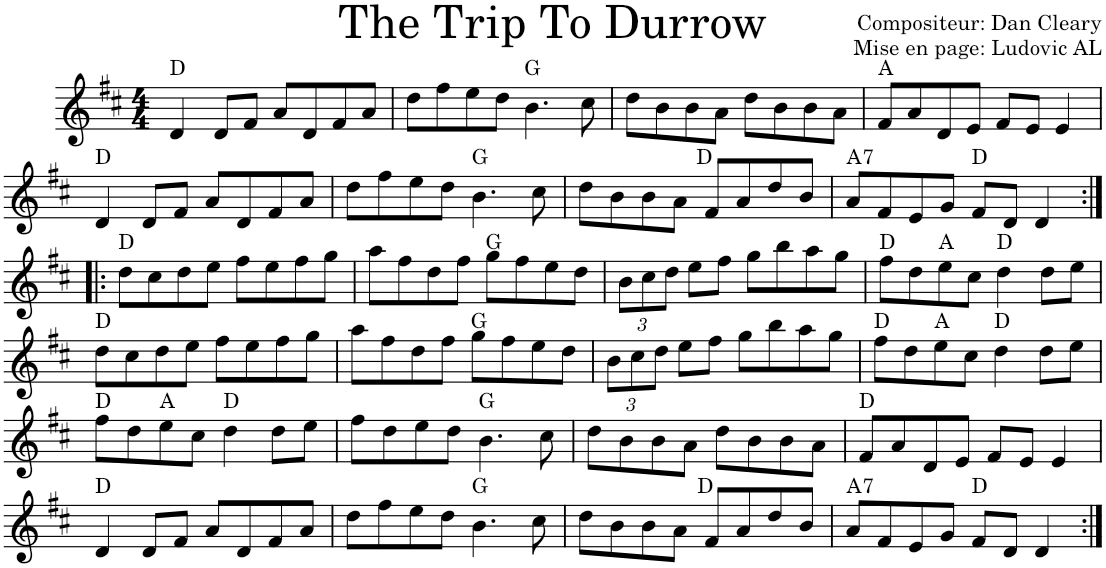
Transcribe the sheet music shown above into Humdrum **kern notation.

**kern	**harte
*part1	*part1
*staff1	*
*I"Violon	*
*I'Vln.	*
*clefG2	*
*k[f#c#]	*
*M4/4	*
=1	=1
4d/	D:maj
8d/L	.
8f#/J	.
8a/L	.
8d/	.
8f#/	.
8a/J	.
=2	=2
8dd\L	.
8ff#\	.
8ee\	.
8dd\J	.
4.b\	G:maj
8cc#\	.
=3	=3
8dd\L	.
8b\	.
8b\	.
8a\J	.
8dd\L	.
8b\	.
8b\	.
8a\J	.
=4	=4
8f#/L	A:maj
8a/	.
8d/	.
8e/J	.
8f#/L	.
8e/J	.
4e/	.
!!LO:LB:g=z
=5	=5
4d/	D:maj
8d/L	.
8f#/J	.
8a/L	.
8d/	.
8f#/	.
8a/J	.
=6	=6
8dd\L	.
8ff#\	.
8ee\	.
8dd\J	.
4.b\	G:maj
8cc#\	.
=7	=7
8dd\L	.
8b\	.
8b\	.
8a\J	.
8f#/L	D:maj
8a/	.
8dd/	.
8b/J	.
=8	=8
!	!LO:H:kt=7
8a/L	A:7
8f#/	.
8e/	.
8g/J	.
8f#/L	D:maj
8d/J	.
4d/	.
!!LO:LB:g=z
=9:|!|:	=9:|!|:
8dd\L	D:maj
8cc#\	.
8dd\	.
8ee\J	.
8ff#\L	.
8ee\	.
8ff#\	.
8gg\J	.
=10	=10
8aa\L	.
8ff#\	.
8dd\	.
8ff#\J	.
8gg\L	G:maj
8ff#\	.
8ee\	.
8dd\J	.
=11	=11
*Xbrackettup	*
12b\L	.
12cc#\	.
12dd\J	.
8ee\L	.
8ff#\J	.
8gg\L	.
8bb\	.
8aa\	.
8gg\J	.
=12	=12
8ff#\L	D:maj
8dd\	.
8ee\	A:maj
8cc#\J	.
4dd\	D:maj
8dd\L	.
8ee\J	.
!!LO:LB:g=z
=13	=13
8dd\L	D:maj
8cc#\	.
8dd\	.
8ee\J	.
8ff#\L	.
8ee\	.
8ff#\	.
8gg\J	.
=14	=14
8aa\L	.
8ff#\	.
8dd\	.
8ff#\J	.
8gg\L	G:maj
8ff#\	.
8ee\	.
8dd\J	.
=15	=15
12b\L	.
12cc#\	.
12dd\J	.
8ee\L	.
8ff#\J	.
8gg\L	.
8bb\	.
8aa\	.
8gg\J	.
=16	=16
8ff#\L	D:maj
8dd\	.
8ee\	A:maj
8cc#\J	.
4dd\	D:maj
8dd\L	.
8ee\J	.
!!LO:LB:g=z
=17	=17
8ff#\L	D:maj
8dd\	.
8ee\	A:maj
8cc#\J	.
4dd\	D:maj
8dd\L	.
8ee\J	.
=18	=18
8ff#\L	.
8dd\	.
8ee\	.
8dd\J	.
4.b\	G:maj
8cc#\	.
=19	=19
8dd\L	.
8b\	.
8b\	.
8a\J	.
8dd\L	.
8b\	.
8b\	.
8a\J	.
=20	=20
8f#/L	D:maj
8a/	.
8d/	.
8e/J	.
8f#/L	.
8e/J	.
4e/	.
!!LO:LB:g=z
=21	=21
4d/	D:maj
8d/L	.
8f#/J	.
8a/L	.
8d/	.
8f#/	.
8a/J	.
=22	=22
8dd\L	.
8ff#\	.
8ee\	.
8dd\J	.
4.b\	G:maj
8cc#\	.
=23	=23
8dd\L	.
8b\	.
8b\	.
8a\J	.
8f#/L	D:maj
8a/	.
8dd/	.
8b/J	.
=24	=24
!	!LO:H:kt=7
8a/L	A:7
8f#/	.
8e/	.
8g/J	.
8f#/L	D:maj
8d/J	.
4d/	.
=:|!	=:|!
*-	*-
